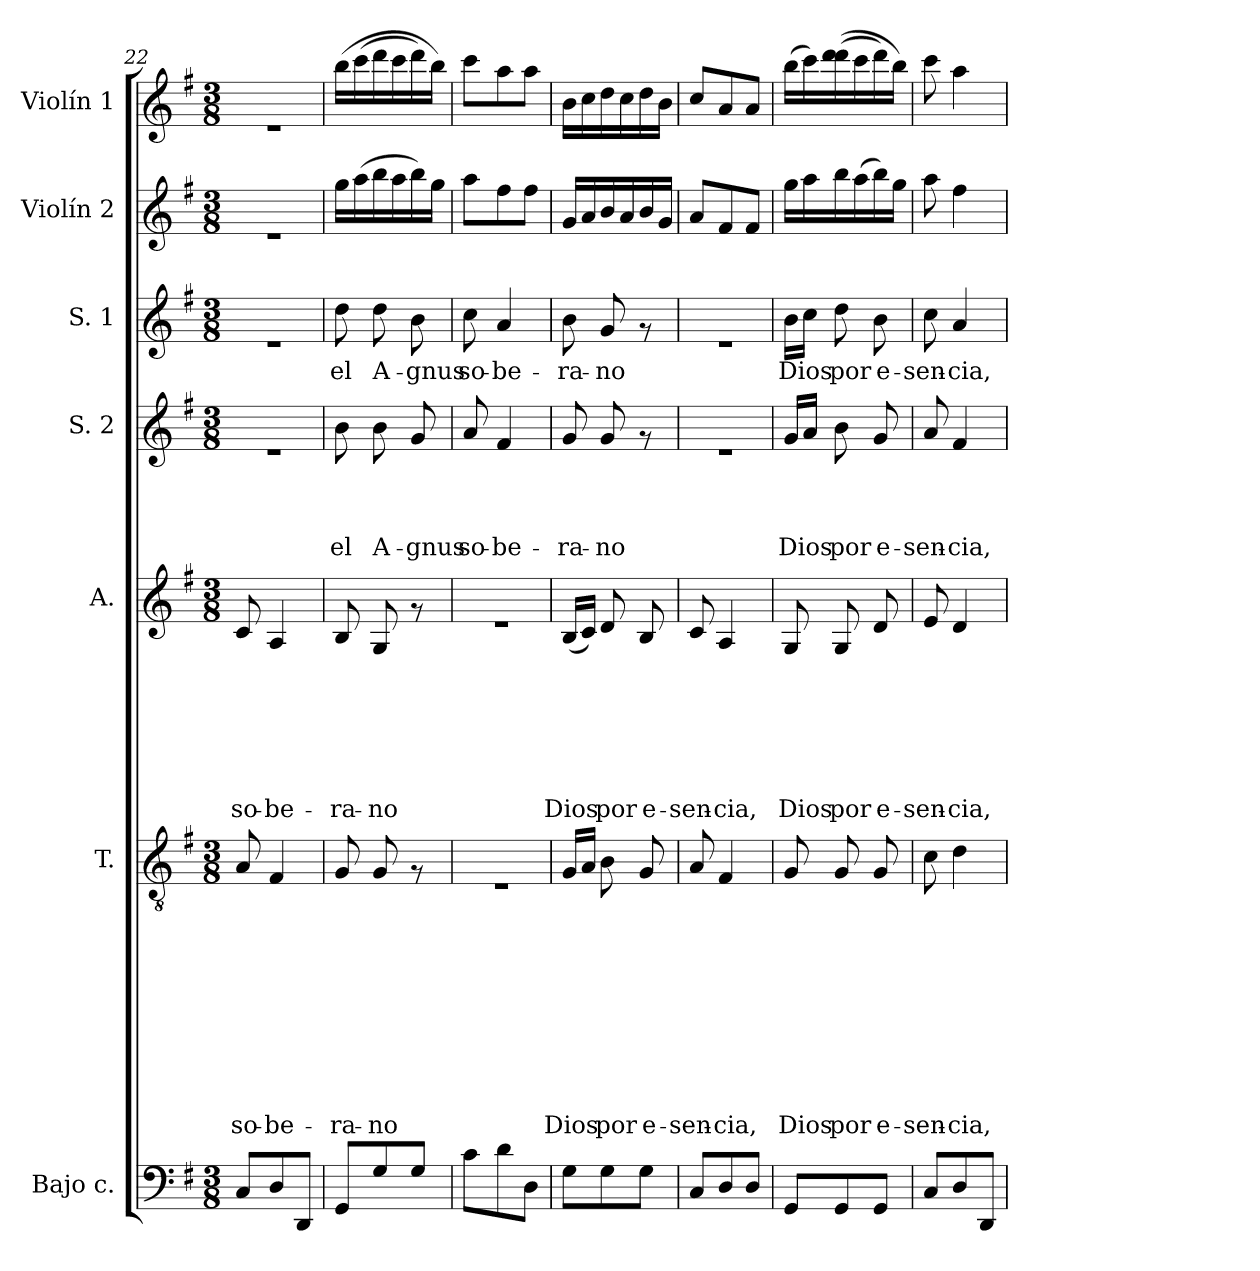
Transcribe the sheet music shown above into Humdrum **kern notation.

**kern	**kern	**text	**text	**text	**text	**text	**text	**text	**text	**text	**text	**kern	**text	**text	**text	**text	**text	**text	**text	**kern	**text	**text	**text	**text	**kern	**text	**kern	**kern
*part7	*part6	*part6	*part6	*part6	*part6	*part6	*part6	*part6	*part6	*part6	*part6	*part5	*part5	*part5	*part5	*part5	*part5	*part5	*part5	*part4	*part4	*part4	*part4	*part4	*part3	*part3	*part2	*part1
*staff7	*staff6	*staff6	*staff6	*staff6	*staff6	*staff6	*staff6	*staff6	*staff6	*staff6	*staff6	*staff5	*staff5	*staff5	*staff5	*staff5	*staff5	*staff5	*staff5	*staff4	*staff4	*staff4	*staff4	*staff4	*staff3	*staff3	*staff2	*staff1
*I"Bajo c.	*I"T.	*	*	*	*	*	*	*	*	*	*	*I"A.	*	*	*	*	*	*	*	*I"S. 2	*	*	*	*	*I"S. 1	*	*I"Violín 2	*I"Violín 1
*I'Bajo c.	*I'T.	*	*	*	*	*	*	*	*	*	*	*I'A.	*	*	*	*	*	*	*	*I'S. 2	*	*	*	*	*I'S. 1	*	*I'Violín 2	*I'Violín 1
!!LO:LB:g=z
*clefF4	*clefGv2	*	*	*	*	*	*	*	*	*	*	*clefG2	*	*	*	*	*	*	*	*clefG2	*	*	*	*	*clefG2	*	*clefG2	*clefG2
*ITrd7c12	*	*	*	*	*	*	*	*	*	*	*	*	*	*	*	*	*	*	*	*	*	*	*	*	*	*	*	*
*k[f#]	*k[f#]	*	*	*	*	*	*	*	*	*	*	*k[f#]	*	*	*	*	*	*	*	*k[f#]	*	*	*	*	*k[f#]	*	*k[f#]	*k[f#]
*G:	*G:	*	*	*	*	*	*	*	*	*	*	*G:	*	*	*	*	*	*	*	*G:	*	*	*	*	*G:	*	*G:	*G:
*M3/8	*M3/8	*	*	*	*	*	*	*	*	*	*	*M3/8	*	*	*	*	*	*	*	*M3/8	*	*	*	*	*M3/8	*	*M3/8	*M3/8
=22	=22	=22	=22	=22	=22	=22	=22	=22	=22	=22	=22	=22	=22	=22	=22	=22	=22	=22	=22	=22	=22	=22	=22	=22	=22	=22	=22	=22
!	!	!	!	!	!	!	!	!	!	!	!LO:LY:b	!	!	!	!	!	!	!	!LO:LY:b	!	!	!	!	!	!	!	!	!
8CC/L	8A/	.	.	.	.	.	.	.	.	.	so-	8c/	.	.	.	.	.	.	so-	4.re	.	.	.	.	4.re	.	4.re	4.re
!	!	!	!	!	!	!	!	!	!	!	!LO:LY:b	!	!	!	!	!	!	!	!LO:LY:b	!	!	!	!	!	!	!	!	!
8DD/	4F#/	.	.	.	.	.	.	.	.	.	-be-	4A/	.	.	.	.	.	.	-be-	.	.	.	.	.	.	.	.	.
8DDD/J	.	.	.	.	.	.	.	.	.	.	.	.	.	.	.	.	.	.	.	.	.	.	.	.	.	.	.	.
=23	=23	=23	=23	=23	=23	=23	=23	=23	=23	=23	=23	=23	=23	=23	=23	=23	=23	=23	=23	=23	=23	=23	=23	=23	=23	=23	=23	=23
!	!	!	!	!	!	!	!	!	!	!	!LO:LY:b	!	!	!	!	!	!	!	!LO:LY:b	!	!	!	!	!LO:LY:b	!	!LO:LY:b	!	!
8GGG/L	8G/	.	.	.	.	.	.	.	.	.	-ra-	8B/	.	.	.	.	.	.	-ra-	8b\	.	.	.	el	8dd\	el	16gg\LL	(<16bb\LL
.	.	.	.	.	.	.	.	.	.	.	.	.	.	.	.	.	.	.	.	.	.	.	.	.	.	.	(>16aa\	(>16ccc\
!	!	!	!	!	!	!	!	!	!	!	!LO:LY:b	!	!	!	!	!	!	!	!LO:LY:b	!	!	!	!	!LO:LY:b	!	!LO:LY:b	!	!
8GG/	8G/	.	.	.	.	.	.	.	.	.	-no	8G/	.	.	.	.	.	.	-no	8b\	.	.	.	A-	8dd\	A-	16bb\	16ddd\
.	.	.	.	.	.	.	.	.	.	.	.	.	.	.	.	.	.	.	.	.	.	.	.	.	.	.	16aa\	16ccc\
!	!	!	!	!	!	!	!	!	!	!	!	!	!	!	!	!	!	!	!	!	!	!	!	!LO:LY:b	!	!LO:LY:b	!	!
8GG/J	8rF	.	.	.	.	.	.	.	.	.	.	8rf	.	.	.	.	.	.	.	8g/	.	.	.	-gnus	8b\	-gnus	16bb\)	16ddd\)
.	.	.	.	.	.	.	.	.	.	.	.	.	.	.	.	.	.	.	.	.	.	.	.	.	.	.	16gg\JJ	16bb\JJ)
=24	=24	=24	=24	=24	=24	=24	=24	=24	=24	=24	=24	=24	=24	=24	=24	=24	=24	=24	=24	=24	=24	=24	=24	=24	=24	=24	=24	=24
!	!	!	!	!	!	!	!	!	!	!	!	!	!	!	!	!	!	!	!	!	!	!	!	!LO:LY:b	!	!LO:LY:b	!	!
8C\L	4.rE	.	.	.	.	.	.	.	.	.	.	4.re	.	.	.	.	.	.	.	8a/	.	.	.	so-	8cc\	so-	8aa\L	8ccc\L
!	!	!	!	!	!	!	!	!	!	!	!	!	!	!	!	!	!	!	!	!	!	!	!	!LO:LY:b	!	!LO:LY:b	!	!
8D\	.	.	.	.	.	.	.	.	.	.	.	.	.	.	.	.	.	.	.	4f#/	.	.	.	-be-	4a/	-be-	8ff#\	8aa\
8DD\J	.	.	.	.	.	.	.	.	.	.	.	.	.	.	.	.	.	.	.	.	.	.	.	.	.	.	8ff#\J	8aa\J
=25	=25	=25	=25	=25	=25	=25	=25	=25	=25	=25	=25	=25	=25	=25	=25	=25	=25	=25	=25	=25	=25	=25	=25	=25	=25	=25	=25	=25
!	!	!	!	!	!	!	!	!	!	!	!LO:LY:b	!	!	!	!	!	!	!	!LO:LY:b	!	!	!	!	!LO:LY:b	!	!LO:LY:b	!	!
8GG\L	16G/LL	.	.	.	.	.	.	.	.	.	Dios	(>16B/LL	.	.	.	.	.	.	Dios	8g/	.	.	.	-ra-	8b\	-ra-	16g/LL	16b\LL
.	16A/JJ	.	.	.	.	.	.	.	.	.	.	16c/JJ)	.	.	.	.	.	.	.	.	.	.	.	.	.	.	16a/	16cc\
!	!	!	!	!	!	!	!	!	!	!	!LO:LY:b	!	!	!	!	!	!	!	!LO:LY:b	!	!	!	!	!LO:LY:b	!	!LO:LY:b	!	!
8GG\	8B\	.	.	.	.	.	.	.	.	.	por	8d/	.	.	.	.	.	.	por	8g/	.	.	.	-no	8g/	-no	16b/	16dd\
.	.	.	.	.	.	.	.	.	.	.	.	.	.	.	.	.	.	.	.	.	.	.	.	.	.	.	16a/	16cc\
!	!	!	!	!	!	!	!	!	!	!	!LO:LY:b	!	!	!	!	!	!	!	!LO:LY:b	!	!	!	!	!	!	!	!	!
8GG\J	8G/	.	.	.	.	.	.	.	.	.	e-	8B/	.	.	.	.	.	.	e-	8rf	.	.	.	.	8rf	.	16b/	16dd\
.	.	.	.	.	.	.	.	.	.	.	.	.	.	.	.	.	.	.	.	.	.	.	.	.	.	.	16g/JJ	16b\JJ
=26	=26	=26	=26	=26	=26	=26	=26	=26	=26	=26	=26	=26	=26	=26	=26	=26	=26	=26	=26	=26	=26	=26	=26	=26	=26	=26	=26	=26
!	!	!	!	!	!	!	!	!	!	!	!LO:LY:b	!	!	!	!	!	!	!	!LO:LY:b	!	!	!	!	!	!	!	!	!
8CC/L	8A/	.	.	.	.	.	.	.	.	.	-sen-	8c/	.	.	.	.	.	.	-sen-	4.re	.	.	.	.	4.re	.	8a/L	8cc/L
!	!	!	!	!	!	!	!	!	!	!	!LO:LY:b	!	!	!	!	!	!	!	!LO:LY:b	!	!	!	!	!	!	!	!	!
8DD/	4F#/	.	.	.	.	.	.	.	.	.	-cia,	4A/	.	.	.	.	.	.	-cia,	.	.	.	.	.	.	.	8f#/	8a/
8DD/J	.	.	.	.	.	.	.	.	.	.	.	.	.	.	.	.	.	.	.	.	.	.	.	.	.	.	8f#/J	8a/J
=27	=27	=27	=27	=27	=27	=27	=27	=27	=27	=27	=27	=27	=27	=27	=27	=27	=27	=27	=27	=27	=27	=27	=27	=27	=27	=27	=27	=27
!	!	!	!	!	!	!	!	!	!	!	!LO:LY:b	!	!	!	!	!	!	!	!LO:LY:b	!	!	!	!	!LO:LY:b	!	!LO:LY:b	!	!
8GGG/L	8G/	.	.	.	.	.	.	.	.	.	Dios	8G/	.	.	.	.	.	.	Dios	16g/LL	.	.	.	Dios	16b\LL	Dios	16gg\LL	(<16bb\LL
.	.	.	.	.	.	.	.	.	.	.	.	.	.	.	.	.	.	.	.	16a/JJ	.	.	.	.	16cc\JJ	.	16aa\	16ccc\)
!	!	!	!	!	!	!	!	!	!	!	!LO:LY:b	!	!	!	!	!	!	!	!LO:LY:b	!	!	!	!	!LO:LY:b	!	!LO:LY:b	!	!
8GGG/	8G/	.	.	.	.	.	.	.	.	.	por	8G/	.	.	.	.	.	.	por	8b\	.	.	.	por	8dd\	por	16bb\	(<(<16ddd\ 16ddd\
.	.	.	.	.	.	.	.	.	.	.	.	.	.	.	.	.	.	.	.	.	.	.	.	.	.	.	(>16aa\	16ccc\
!	!	!	!	!	!	!	!	!	!	!	!LO:LY:b	!	!	!	!	!	!	!	!LO:LY:b	!	!	!	!	!LO:LY:b	!	!LO:LY:b	!	!
8GGG/J	8G/	.	.	.	.	.	.	.	.	.	e-	8d/	.	.	.	.	.	.	e-	8g/	.	.	.	e-	8b\	e-	16bb\)	16ddd\)
.	.	.	.	.	.	.	.	.	.	.	.	.	.	.	.	.	.	.	.	.	.	.	.	.	.	.	16gg\JJ	16bb\JJ)
=28	=28	=28	=28	=28	=28	=28	=28	=28	=28	=28	=28	=28	=28	=28	=28	=28	=28	=28	=28	=28	=28	=28	=28	=28	=28	=28	=28	=28
!	!	!	!	!	!	!	!	!	!	!	!LO:LY:b	!	!	!	!	!	!	!	!LO:LY:b	!	!	!	!	!LO:LY:b	!	!LO:LY:b	!	!
8CC/L	8c\	.	.	.	.	.	.	.	.	.	-sen-	8e/	.	.	.	.	.	.	-sen-	8a/	.	.	.	-sen-	8cc\	-sen-	8aa\	8ccc\
!	!	!	!	!	!	!	!	!	!	!	!LO:LY:b	!	!	!	!	!	!	!	!LO:LY:b	!	!	!	!	!LO:LY:b	!	!LO:LY:b	!	!
8DD/	4d\	.	.	.	.	.	.	.	.	.	-cia,	4d/	.	.	.	.	.	.	-cia,	4f#/	.	.	.	-cia,	4a/	-cia,	4ff#\	4aa\
8DDD/J	.	.	.	.	.	.	.	.	.	.	.	.	.	.	.	.	.	.	.	.	.	.	.	.	.	.	.	.
=	=	=	=	=	=	=	=	=	=	=	=	=	=	=	=	=	=	=	=	=	=	=	=	=	=	=	=	=
*-	*-	*-	*-	*-	*-	*-	*-	*-	*-	*-	*-	*-	*-	*-	*-	*-	*-	*-	*-	*-	*-	*-	*-	*-	*-	*-	*-	*-
